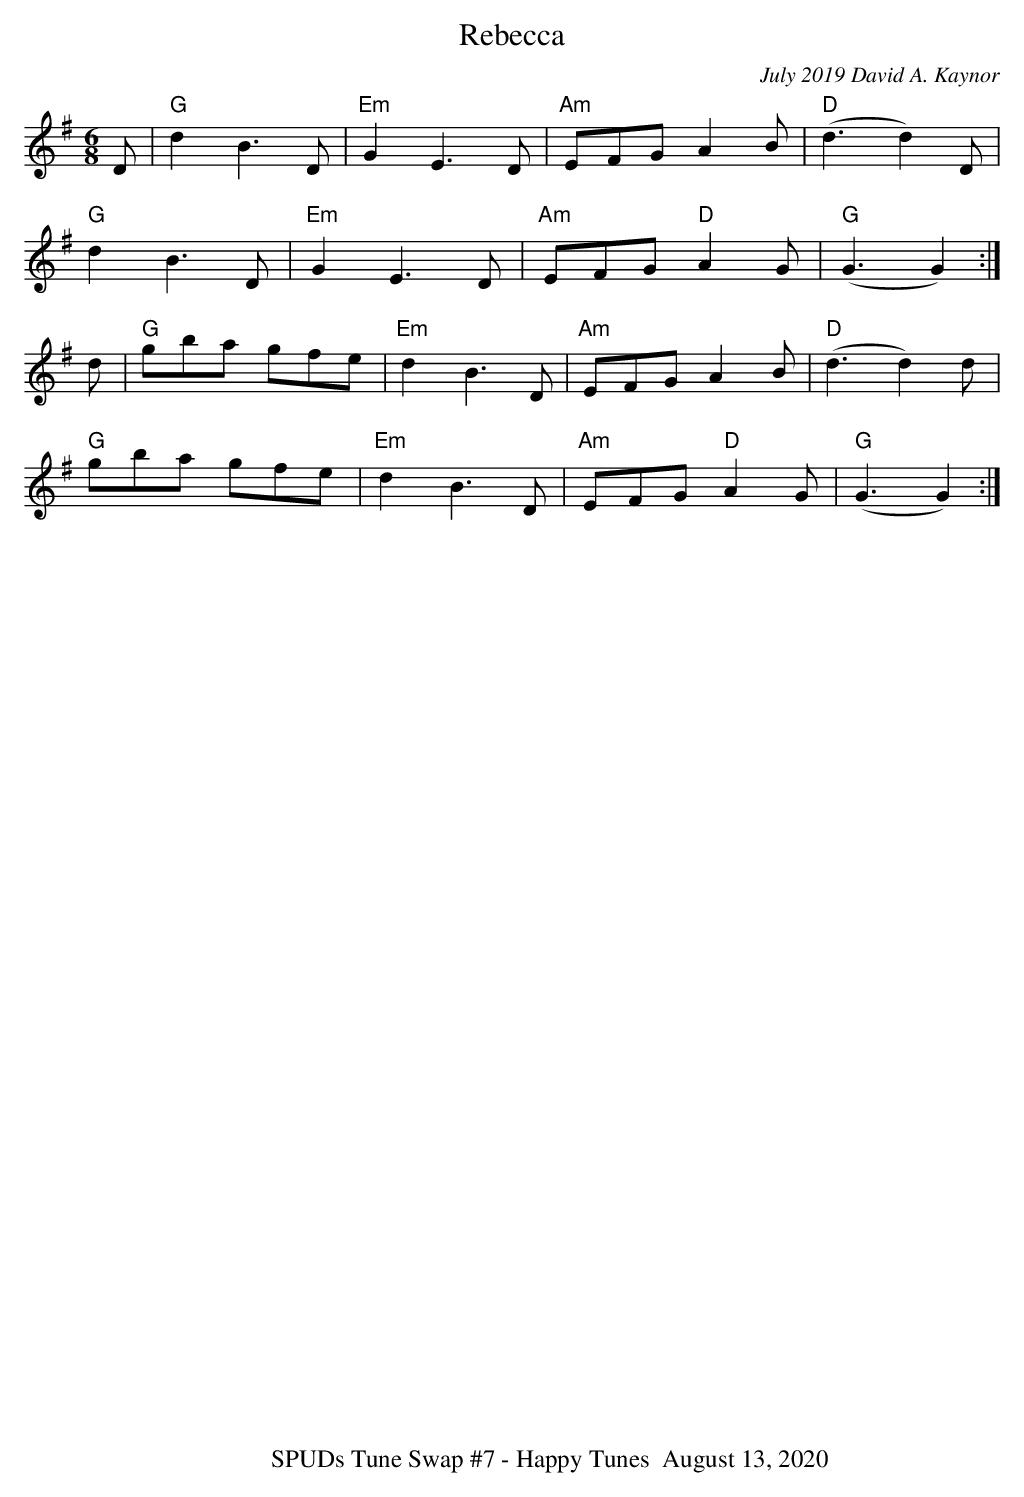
X:1
T:Rebecca
C:July 2019 David A. Kaynor
M:6/8
L:1/4
K:G
D/2|"G" d B> D|"Em" G E> D|"Am" E/2F/2G/2 A B/2|"D" (d3/2 d) D/2|
"G"d B> D|"Em" G E> D|"Am" E/2F/2G/2 "D" A G/2|"G" (G3/2 G):|
d/2|"G" g/2b/2a/2 g/2f/2e/2|"Em" d B> D|"Am" E/2F/2G/2 A B/2|"D" (d3/2 d) d/2|
"G"g/2b/2a/2 g/2f/2e/2|"Em" d B> D|"Am" E/2F/2G/2 "D" A G/2|"G" (G3/2 G):|
